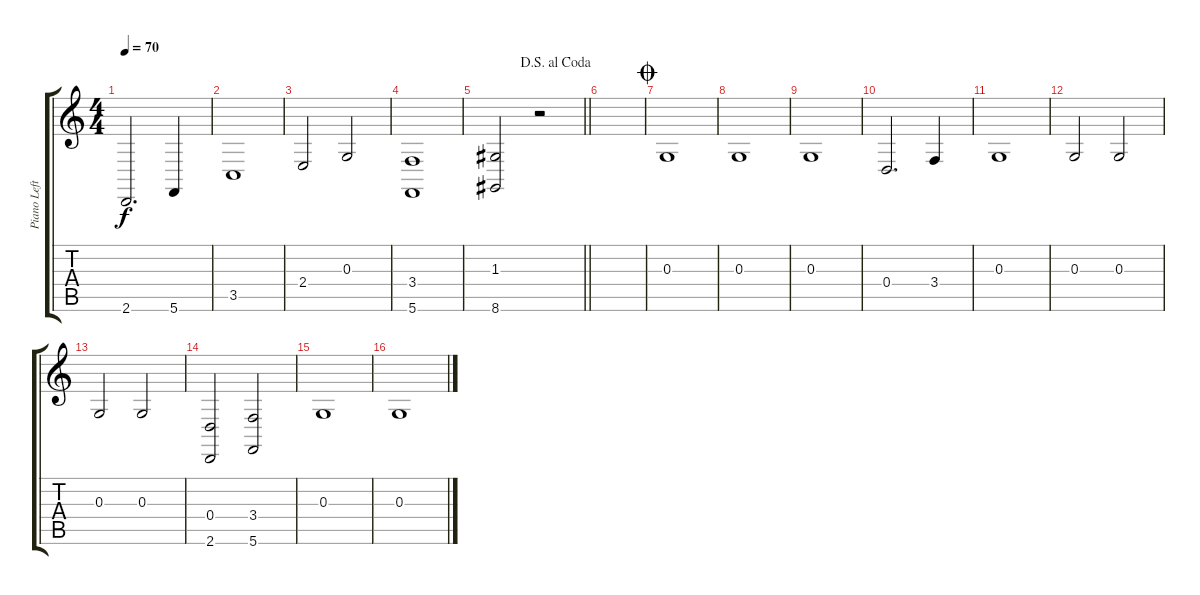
\track ("Piano Left" "Piano Left") {instrument acousticgrandpiano}
\staff {score tabs}
\tuning (E4 B3 G3 D3 A2 C2) {hide}
\ts (4 4)
\tempo 70
\clef g2
\ks c
2.6.2{d dy f} 5.6.4 |
3.5.1 |
2.4.2 0.3.2 |
(3.4 5.6).1 |
\jump dalsegnoalcoda
\barLineRight lightlight
(1.3 8.6).2 r.2 |
|
\jump coda
0.3.1 |
0.3.1 |
0.3.1 |
0.4.2{d} 3.4.4 |
0.3.1 |
0.3.2 0.3.2 |
0.3.2 0.3.2 |
(0.4 2.6).2 (3.4 5.6).2 |
0.3.1 |
0.3.1
